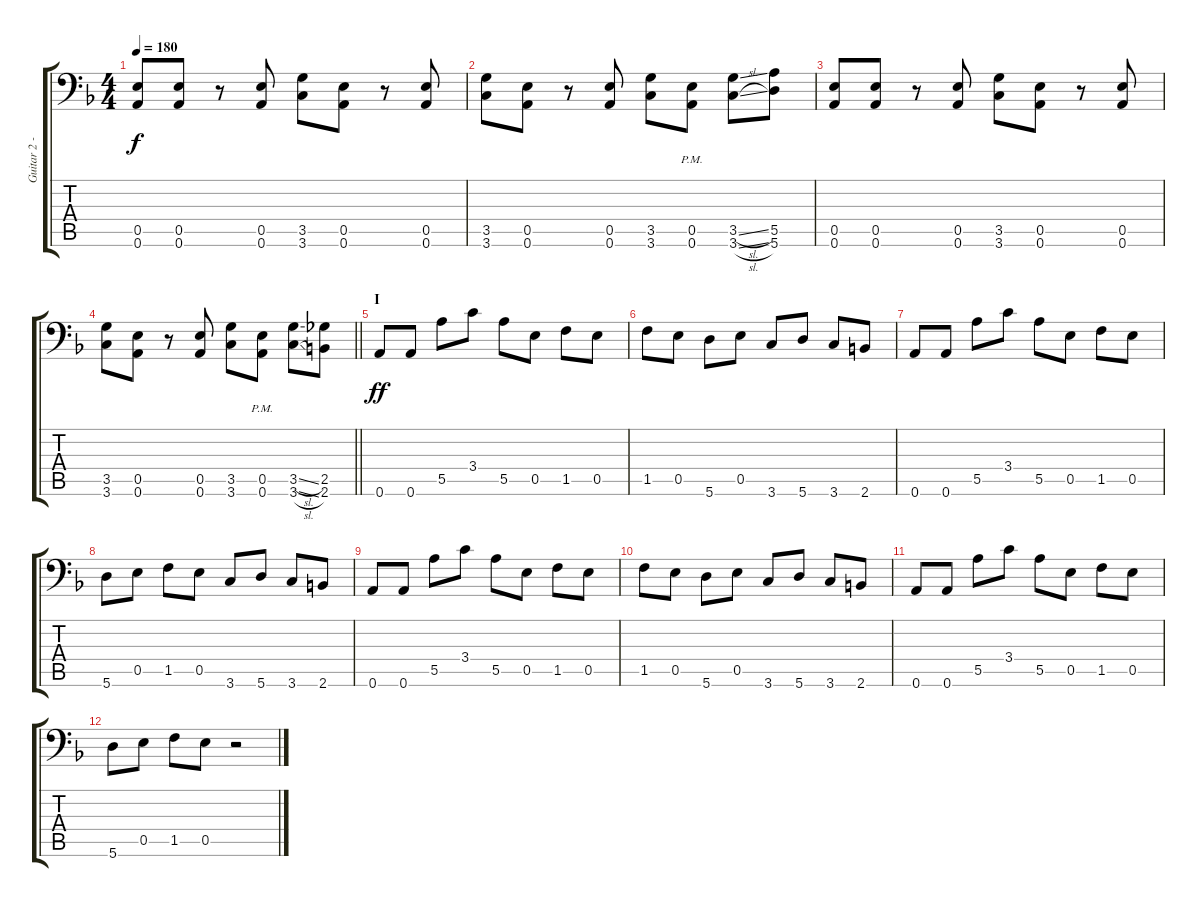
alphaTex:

\track ("Guitar 2 - Uruha" "Guitar 2 -") {instrument distortionguitar}
\staff {score tabs}
\tuning (B3 Gb3 D3 A2 E2 A1) {hide}
\ts (4 4)
\tempo 180
\clef f4
\ks f
(0.5 0.6).8{dy f} (0.5 0.6).8 r.8 (0.5 0.6).8 (3.5 3.6).8 (0.5 0.6).8 r.8 (0.5 0.6).8 |
(3.5 3.6).8 (0.5 0.6).8 r.8 (0.5 0.6).8 (3.5 3.6).8 (0.5{pm} 0.6{pm}).8 (3.5{sl} 3.6{sl}).8 (5.5 5.6).8 |
(0.5 0.6).8 (0.5 0.6).8 r.8 (0.5 0.6).8 (3.5 3.6).8 (0.5 0.6).8 r.8 (0.5 0.6).8 |
\barLineRight lightlight
(3.5 3.6).8 (0.5 0.6).8 r.8 (0.5 0.6).8 (3.5 3.6).8 (0.5{pm} 0.6{pm}).8 (3.5{sl} 3.6{sl}).8 (2.5 2.6).8 |
\section ("" "I")
0.6.8{dy ff} 0.6.8 5.5.8 3.4.8 5.5.8 0.5.8 1.5.8 0.5.8 |
1.5.8 0.5.8 5.6.8 0.5.8 3.6.8 5.6.8 3.6.8 2.6.8 |
0.6.8 0.6.8 5.5.8 3.4.8 5.5.8 0.5.8 1.5.8 0.5.8 |
5.6.8 0.5.8 1.5.8 0.5.8 3.6.8 5.6.8 3.6.8 2.6.8 |
0.6.8 0.6.8 5.5.8 3.4.8 5.5.8 0.5.8 1.5.8 0.5.8 |
1.5.8 0.5.8 5.6.8 0.5.8 3.6.8 5.6.8 3.6.8 2.6.8 |
0.6.8 0.6.8 5.5.8 3.4.8 5.5.8 0.5.8 1.5.8 0.5.8 |
5.6.8 0.5.8 1.5.8 0.5.8 r.2
